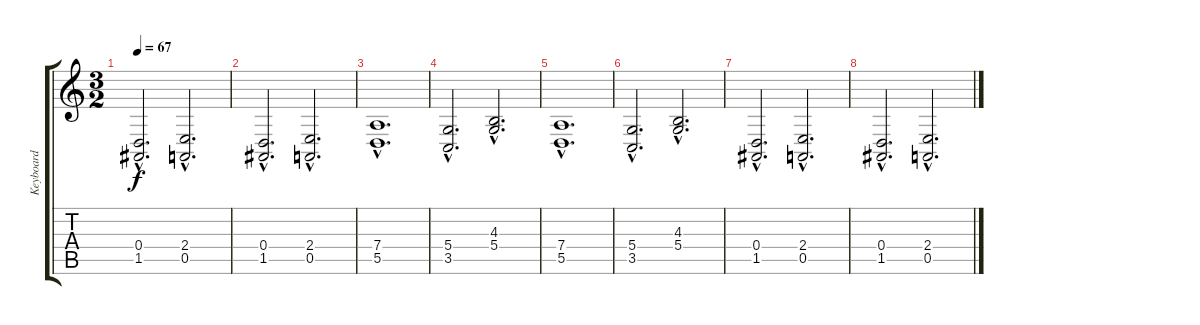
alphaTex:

\track ("Keyboard" "Keyboard") {instrument voiceoohs}
\staff {score tabs}
\tuning (E4 B3 G3 D3 A2 E2) {hide}
\ts (3 2)
\tempo 67
\clef g2
\ks c
(0.4{hac} 1.5{hac}).2{d dy f} (2.4{hac} 0.5{hac}).2{d} |
(0.4{hac} 1.5{hac}).2{d} (2.4{hac} 0.5{hac}).2{d} |
(7.4{hac} 5.5{hac}).1{d} |
(5.4{hac} 3.5{hac}).2{d} (4.3{hac} 5.4{hac}).2{d} |
(7.4{hac} 5.5{hac}).1{d} |
(5.4{hac} 3.5{hac}).2{d} (4.3{hac} 5.4{hac}).2{d} |
(0.4{hac} 1.5{hac}).2{d} (2.4{hac} 0.5{hac}).2{d} |
(0.4{hac} 1.5{hac}).2{d} (2.4{hac} 0.5{hac}).2{d}
